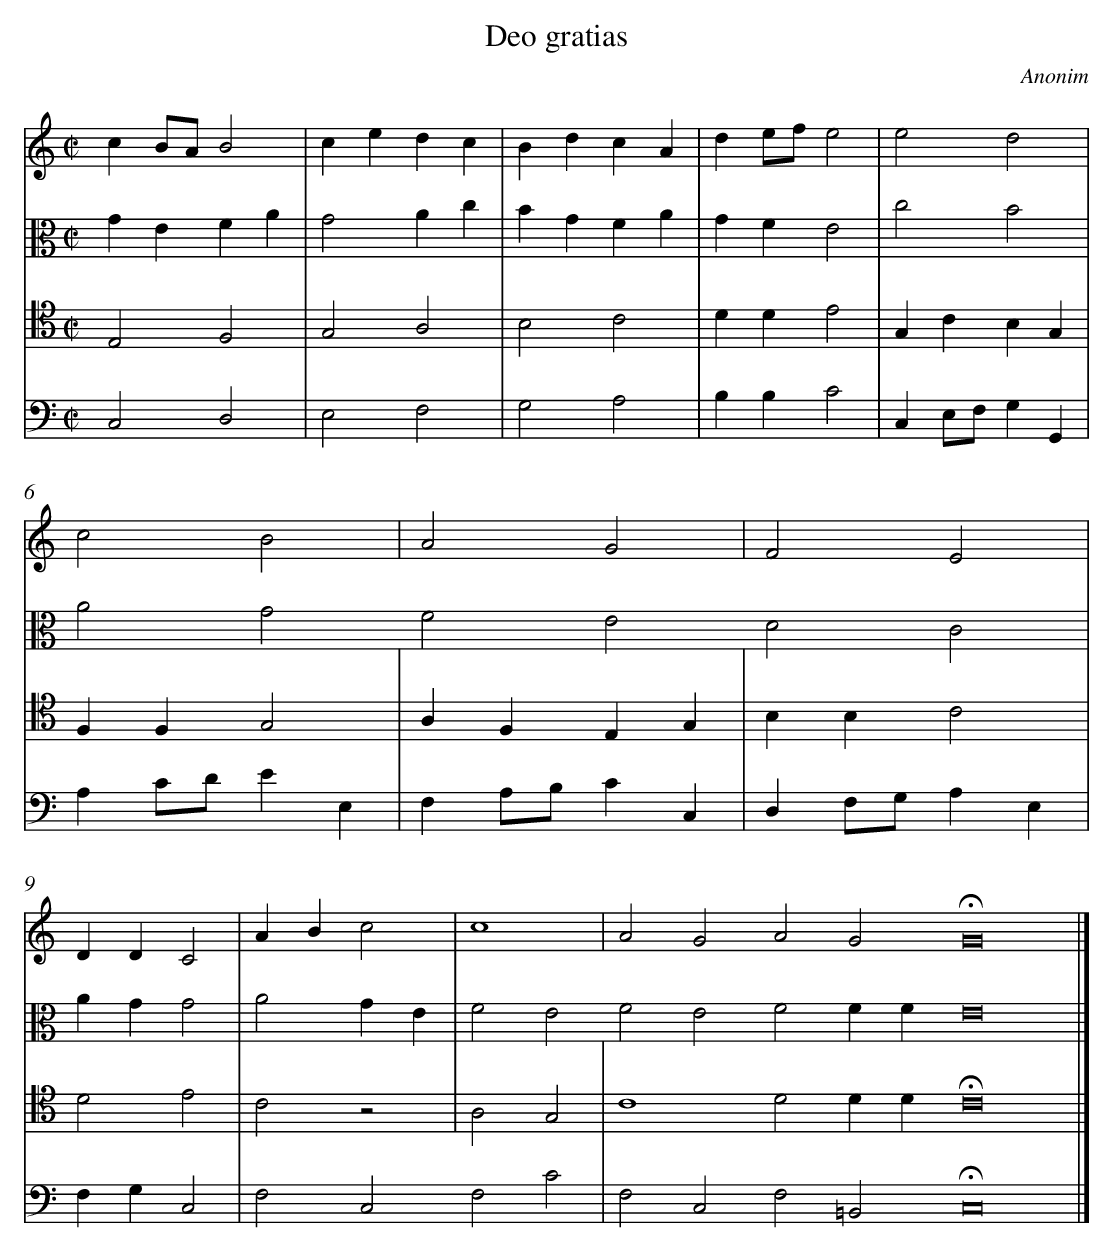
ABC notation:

X:1
T: Deo gratias
C: Anonim
L: 1/4
M: C|
V: 1
V: 2
V: 3 clef=alto
V: 4 clef=alto
V: 5 clef=tenor
V: 6 clef=tenor
V: 7 clef=bass
V: 8 clef=bass
K: C
[V:1] cB/A/B2 |
[V:2] x4 |
[V:3] GEFA |
[V:4] x4 |
[V:5] E,2F,2 |
[V:6] x4 |
[V:7] C,2D,2 |
[V:8] x4 |
[V:1] cedc |
[V:2] x4 |
[V:3] G2Ac |
[V:4] x4 |
[V:5] G,2A,2 |
[V:6] x4 |
[V:7] E,2F,2 |
[V:8] x4 |
[V:1] BdcA |
[V:2] x4 |
[V:3] BGFA |
[V:4] x4 |
[V:5] B,2C2 |
[V:6] x4 |
[V:7] G,2A,2 |
[V:8] x4 |
[V:1] de/f/e2 |
[V:2] x4 |
[V:3] GFE2 |
[V:4] x4 |
[V:5] DDE2 |
[V:6] x4 |
[V:7] B,B,C2 |
[V:8] x4 |
[V:1] e2d2 |
[V:2] x4 |
[V:3] c2B2 |
[V:4] x4 |
[V:5] G,CB,G, |
[V:6] x4 |
[V:7] C,E,/F,/G,G,, |
[V:8] x4 |
[V:1] c2B2 |
[V:2] x4 |
[V:3] A2G2 [|]
[V:4] x4 |
[V:5] F,F,G,2 |
[V:6] x4 |
[V:7] A,C/D/EE, |
[V:8] x4 |
[V:1] A2G2 |
[V:2] x4 |
[V:3] F2E2 [|]
[V:4] x4 |
[V:5] A,F,E,G, |
[V:6] x4 |
[V:7] F,A,/B,/CC, |
[V:8] x4 |
[V:1] F2E2 |
[V:2] x4 |
[V:3] D2C2 |
[V:4] x4 |
[V:5] B,B,C2 |
[V:6] x4 |
[V:7] D,F,/G,/A,E, |
[V:8] x4 |
[V:1] DDC2 |
[V:2] x4 |
[V:3] AGG2 |
[V:4] x4 |
[V:5] D2E2 |
[V:6] x4 |
[V:7] F,G,C,2 |
[V:8] x4 |
[V:1] ABc2 |
[V:2] x4 |
[V:3] A2GE |
[V:4] x4 |
[V:5] C2z2 |
[V:6] x4 |
[V:7] F,2C,2 [|]
[V:8] x4 |
[V:1] c4 |
[V:2] x4 |
[V:3] F2E2 [|]
[V:4] x4 |
[V:5] A,2G,2 |
[V:6] x4 |
[V:7] F,2C2 |
[V:8] x4 |
[V:1] A2G2 [|]
[V:2] x4 |
[V:3] F2E2 [|]
[V:4] x4 |
[V:5] C4 [|]
[V:6] x4 |
[V:7] F,2C,2 [|]
[V:8] x4 |
[V:1] A2G2 [|]
[V:2] x4 |
[V:3] F2FF [|]
[V:4] x4 |
[V:5] D2DD [|]
[V:6] x4 |
[V:7] F,2=B,,2 [|]
[V:8] x4 |
[V:1] !fermata!G8 |]
[V:2] x8 |]
[V:3] E8 |]
[V:4] x8 |]
[V:5] !fermata!C8 |]
[V:6] x8 |]
[V:7] !fermata!C,8 |]
[V:8] x8 |]
